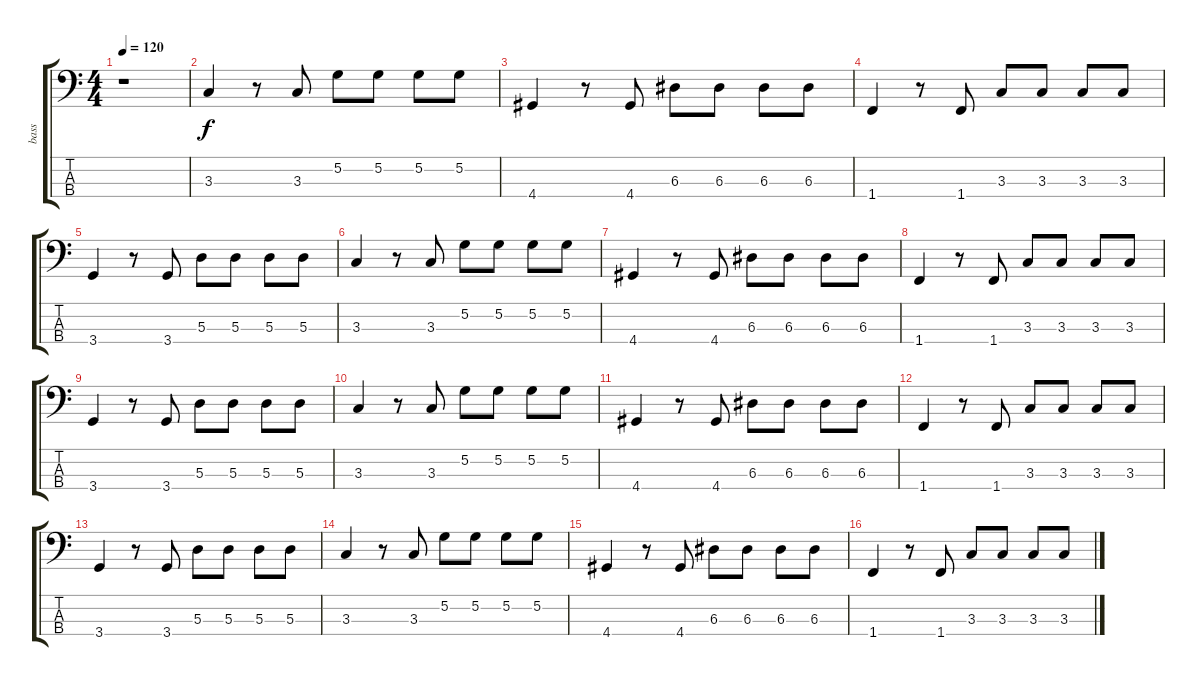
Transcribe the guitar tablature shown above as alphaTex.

\track ("bass" "bass") {instrument electricbasspick}
\staff {score tabs}
\tuning (G2 D2 A1 E1) {hide}
\ts (4 4)
\tempo 120
\clef f4
\ks c
r.1{dy f instrument electricbasspick} |
3.3.4 r.8 3.3.8 5.2.8 5.2.8 5.2.8 5.2.8 |
4.4.4 r.8 4.4.8 6.3.8 6.3.8 6.3.8 6.3.8 |
1.4.4 r.8 1.4.8 3.3.8 3.3.8 3.3.8 3.3.8 |
3.4.4 r.8 3.4.8 5.3.8 5.3.8 5.3.8 5.3.8 |
3.3.4 r.8 3.3.8 5.2.8 5.2.8 5.2.8 5.2.8 |
4.4.4 r.8 4.4.8 6.3.8 6.3.8 6.3.8 6.3.8 |
1.4.4 r.8 1.4.8 3.3.8 3.3.8 3.3.8 3.3.8 |
3.4.4 r.8 3.4.8 5.3.8 5.3.8 5.3.8 5.3.8 |
3.3.4 r.8 3.3.8 5.2.8 5.2.8 5.2.8 5.2.8 |
4.4.4 r.8 4.4.8 6.3.8 6.3.8 6.3.8 6.3.8 |
1.4.4 r.8 1.4.8 3.3.8 3.3.8 3.3.8 3.3.8 |
3.4.4 r.8 3.4.8 5.3.8 5.3.8 5.3.8 5.3.8 |
3.3.4 r.8 3.3.8 5.2.8 5.2.8 5.2.8 5.2.8 |
4.4.4 r.8 4.4.8 6.3.8 6.3.8 6.3.8 6.3.8 |
1.4.4 r.8 1.4.8 3.3.8 3.3.8 3.3.8 3.3.8
